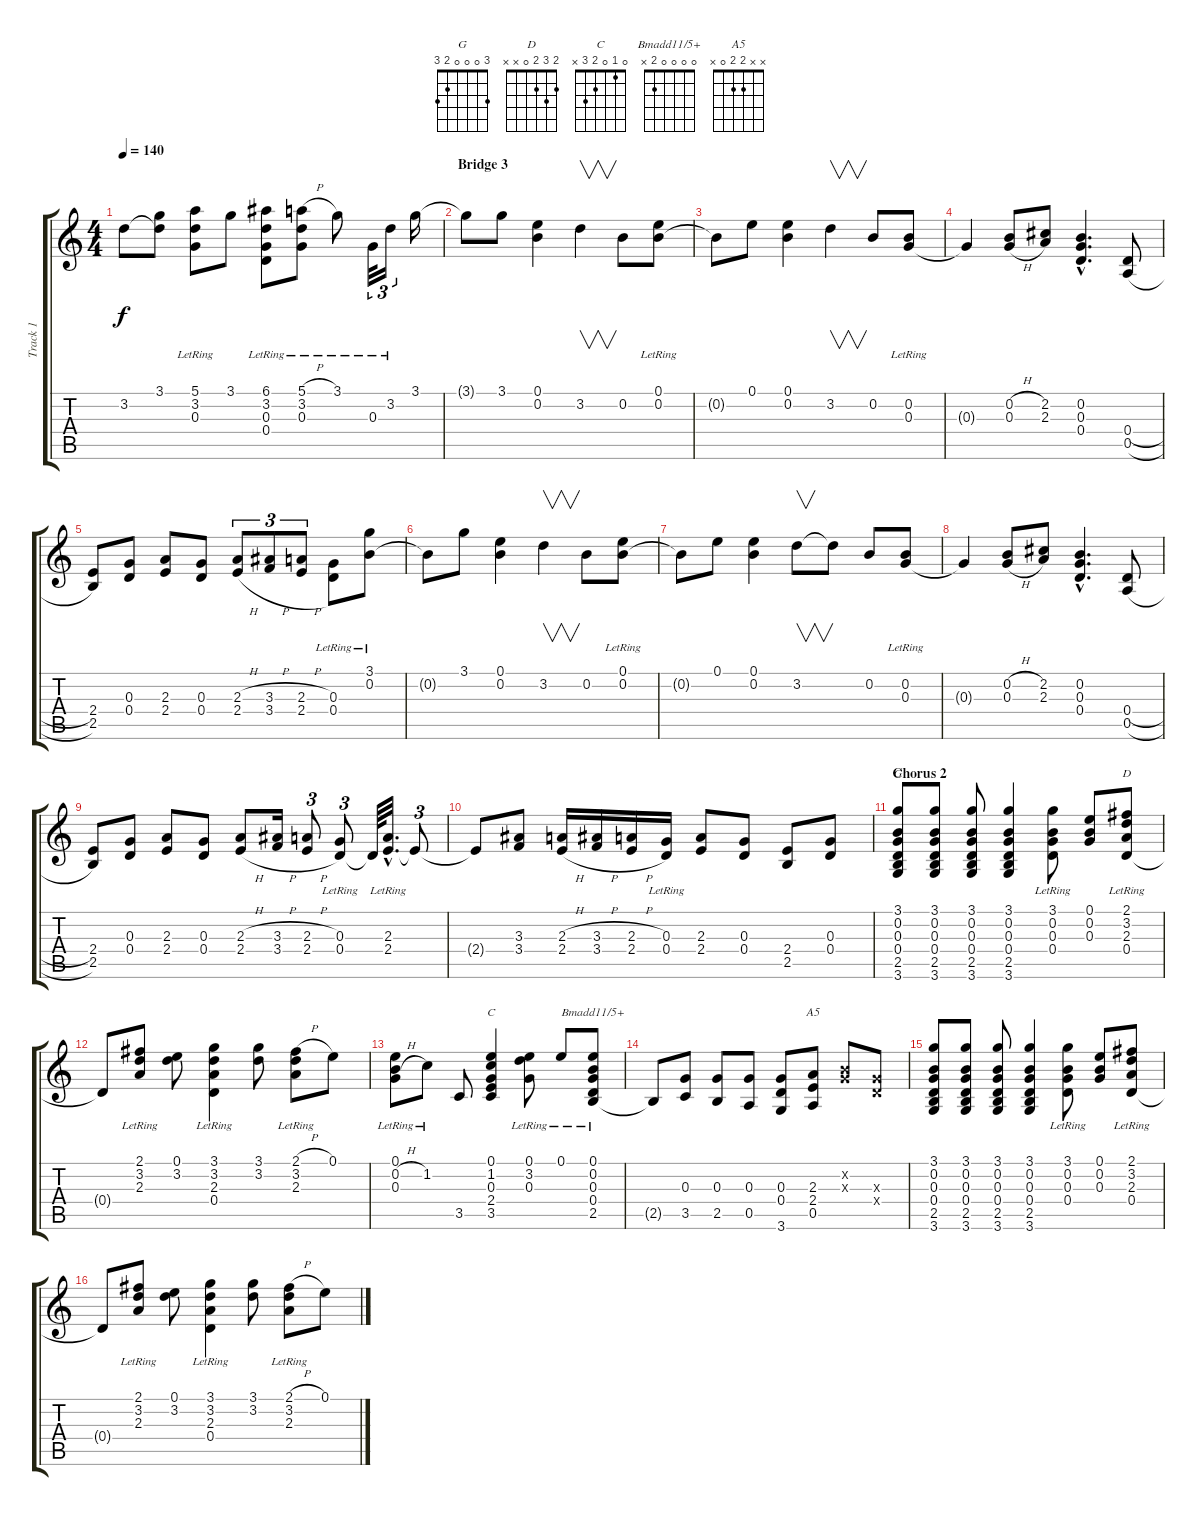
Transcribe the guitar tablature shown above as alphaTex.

\track ("Track 1" "Track 1") {instrument acousticguitarsteel}
\staff {score tabs}
\tuning (E4 B3 G3 D3 A2 E2) {hide}
\chord ("G" 3 0 0 0 2 3)
\chord ("D" 2 3 2 0 x x)
\chord ("C" 0 1 0 2 3 x)
\chord ("Bmadd11/5+" 0 0 0 0 2 x)
\chord ("A5" x x 2 2 0 x)
\ts (4 4)
\tempo 140
\clef g2
\ks c
3.2{t}.8{dy f} (3.1 3.2{t}).8 (5.1 3.2{lr} 0.3{lr}).8 3.1.8 (6.1 3.2 0.3 0.4{lr}).8 (5.1{h} 3.2{lr} 0.3{lr}).8 3.1{lr}.8 0.3{lr}.32{tu (3 2)} 3.2{lr}.16{tu (3 2)} 3.1.16 |
\section ("" "Bridge 3")
3.1{t}.8 3.1.8 (0.1 0.2).4 3.2.4{v} 0.2.8 (0.1{lr} 0.2).8 |
0.2{t}.8 0.1.8 (0.1 0.2).4 3.2.4{v} 0.2.8 (0.2{lr} 0.3).8 |
0.3{t}.4 (0.2{h} 0.3{h}).8 (2.2 2.3).8 (0.2{hac} 0.3{hac} 0.4{hac}).4{d} (0.4{h} 0.5{h}).8 |
(2.4 2.5).8 (0.3 0.4).8 (2.3 2.4).8 (0.3 0.4).8 (2.3{h} 2.4{h}).8{tu (3 2)} (3.3{h} 3.4{h}).8{tu (3 2)} (2.3{h} 2.4{h}).8{tu (3 2)} (0.3{lr} 0.4{lr}).8 (3.1{lr} 0.2).8 |
0.2{t}.8 3.1.8 (0.1 0.2).4 3.2.4{v} 0.2.8 (0.1{lr} 0.2).8 |
0.2{t}.8 0.1.8 (0.1 0.2).4 3.2.8{v} 3.2{t}.8 0.2.8 (0.2{lr} 0.3).8 |
0.3{t}.4 (0.2{h} 0.3{h}).8 (2.2 2.3).8 (0.2{hac} 0.3{hac} 0.4{hac}).4{d} (0.4{h} 0.5{h}).8 |
(2.4 2.5).8 (0.3 0.4).8 (2.3 2.4).8 (0.3 0.4).8 (2.3{h} 2.4{h}).8 (3.3{h} 3.4{h}).16 (2.3{h} 2.4{h}).8{tu (3 2)} (0.3{lr} 0.4).8{tu (3 2)} 0.4{t}.64 (2.3{hac lr} 2.4{hac}).32{d} 2.4{t}.8{tu (3 2)} |
2.4{t}.8 (3.3 3.4).8 (2.3{h} 2.4{h}).16 (3.3{h} 3.4{h}).16 (2.3{h} 2.4{h}).16 (0.3{lr} 0.4{lr}).16 (2.3 2.4).8 (0.3 0.4).8 (2.4 2.5).8 (0.3 0.4).8 |
\section ("" "Chorus 2")
(3.1 0.2 0.3 0.4 2.5 3.6).8{ch "G"} (3.1 0.2 0.3 0.4 2.5 3.6).8 (3.1 0.2 0.3 0.4 2.5 3.6).8 (3.1 0.2 0.3 0.4 2.5 3.6).4 (3.1 0.2 0.3 0.4{lr}).8 (0.1 0.2 0.3).8 (2.1{lr} 3.2{lr} 2.3{lr} 0.4).8{ch "D"} |
0.4{t}.8 (2.1 3.2 2.3{lr}).8 (0.1 3.2).8 (3.1 3.2 2.3{lr} 0.4{lr}).4 (3.1 3.2).8 (2.1{h} 3.2{lr} 2.3{lr}).8 0.1.8 |
(0.1{lr} 0.2{h} 0.3{lr}).8 1.2{lr}.8 3.5.8 (0.1 1.2 0.3 2.4 3.5).4{ch "C"} (0.1 3.2{lr} 0.3{lr}).8 0.1{lr}.8 (0.1{lr} 0.2{lr} 0.3{lr} 0.4{lr} 2.5).8{ch "Bmadd11/5+"} |
2.5{t}.8 (0.3 3.5).8 (0.3 2.5).8 (0.3 0.5).8 (0.3 0.4 3.6).8 (2.3 2.4 0.5).8{ch "A5"} (0.2{x} 0.3{x}).8 (0.3{x} 0.4{x}).8 |
(3.1 0.2 0.3 0.4 2.5 3.6).8 (3.1 0.2 0.3 0.4 2.5 3.6).8 (3.1 0.2 0.3 0.4 2.5 3.6).8 (3.1 0.2 0.3 0.4 2.5 3.6).4 (3.1 0.2 0.3 0.4{lr}).8 (0.1 0.2 0.3).8 (2.1{lr} 3.2{lr} 2.3{lr} 0.4).8 |
0.4{t}.8 (2.1 3.2 2.3{lr}).8 (0.1 3.2).8 (3.1 3.2 2.3{lr} 0.4{lr}).4 (3.1 3.2).8 (2.1{h} 3.2{lr} 2.3{lr}).8 0.1.8
